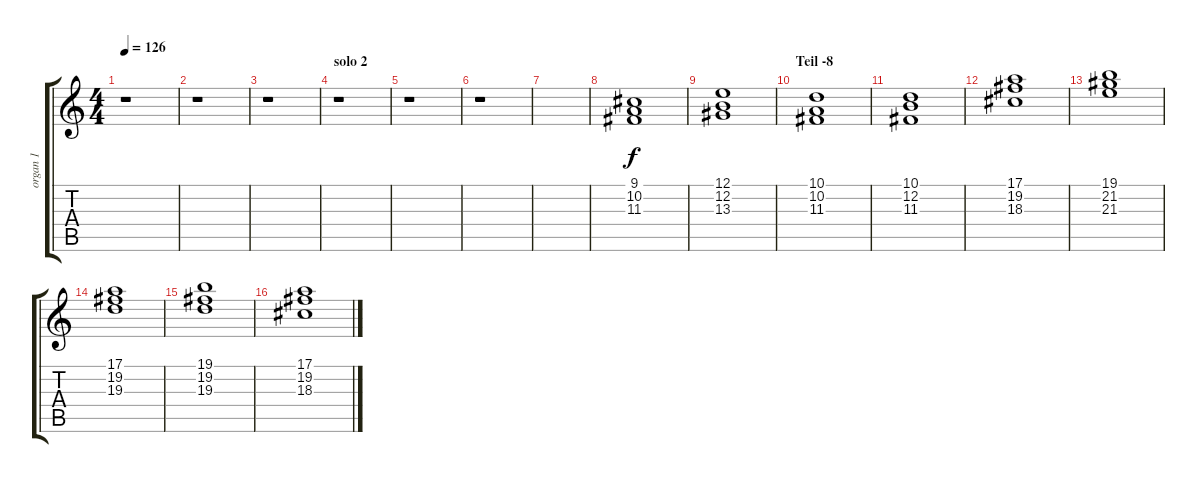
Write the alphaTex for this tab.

\track ("organ 1" "organ 1") {instrument rockorgan}
\staff {score tabs}
\tuning (E4 B3 G3 D3 A2 E2) {hide}
\ts (4 4)
\tempo 126
\clef g2
\ks c
r.1{dy f} |
r.1 |
r.1 |
\section ("" "solo 2")
r.1 |
r.1 |
r.1 |
|
(9.1 10.2 11.3).1 |
(12.1 12.2 13.3).1 |
\section ("" "Teil -8")
(10.1 10.2 11.3).1 |
(10.1 12.2 11.3).1 |
(17.1 19.2 18.3).1 |
(19.1 21.2 21.3).1 |
(17.1 19.2 19.3).1 |
(19.1 19.2 19.3).1 |
(17.1 19.2 18.3).1
